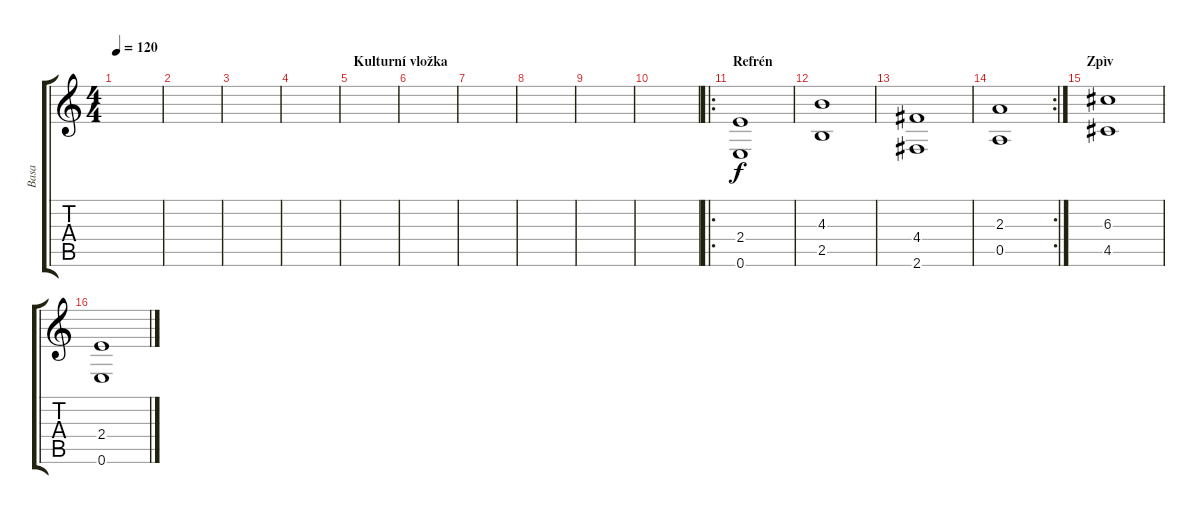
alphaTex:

\track ("Basa" "Basa") {instrument electricbassfinger}
\staff {score tabs}
\tuning (E4 B3 G3 D3 A2 E2) {hide}
\ts (4 4)
\tempo 120
\clef g2
\ks c
|
|
|
|
\section ("" "Kulturní vložka")
|
|
|
|
|
|
\ro
\section ("" "Refrén")
(2.4 0.6).1 |
(4.3 2.5).1 |
(4.4 2.6).1 |
\rc 2
(2.3 0.5).1 |
\section ("" "Zpìv")
(6.3 4.5).1 |
(2.4 0.6).1
